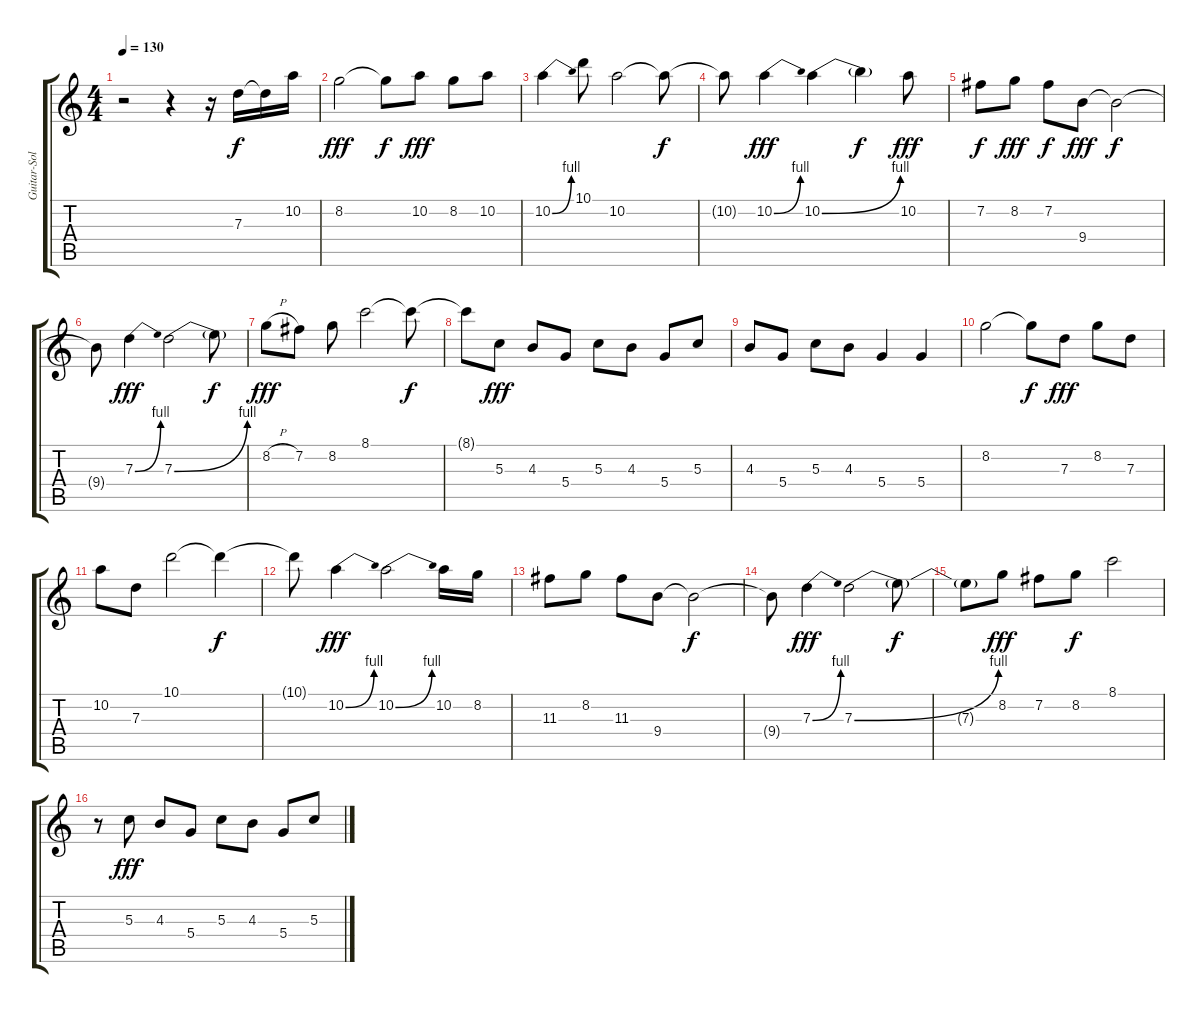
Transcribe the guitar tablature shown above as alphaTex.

\track ("Guitar-Solo" "Guitar-Sol") {instrument overdrivenguitar}
\staff {score tabs}
\tuning (E4 B3 G3 D3 A2 E2) {hide}
\ts (4 4)
\tempo 130
\clef g2
\ks c
r.2{txt "" dy f instrument overdrivenguitar} r.4 r.16 7.3.16 7.3{t}.16 10.2.16 |
8.2.2{dy fff} 8.2{t}.8{dy f} 10.2.8{dy fff} 8.2.8 10.2.8 |
10.2{be (bend 0 0 60 4)}.4 10.1.8 10.2.2 10.2{t}.8{dy f} |
10.2{t}.8 10.2{be (bend 0 0 60 4)}.4{dy fff} 10.2{be (bend 0 0 60 4)}.4 10.2{t}.4{dy f} 10.2.8{dy fff} |
7.2.8{dy f} 8.2.8{dy fff} 7.2.8{dy f} 9.4.8{dy fff} 9.4{t}.2{dy f} |
9.4{t}.8 7.3{be (bend 0 0 60 4)}.4{dy fff} 7.3{be (bend 0 0 60 4)}.2 7.3{t}.8{dy f} |
8.2{h}.8{dy fff} 7.2.8 8.2.8 8.1.2 8.1{t}.8{dy f} |
8.1{t}.8 5.3.8{dy fff} 4.3.8 5.4.8 5.3.8 4.3.8 5.4.8 5.3.8 |
4.3.8 5.4.8 5.3.8 4.3.8 5.4.4 5.4.4 |
8.2.2 8.2{t}.8{dy f} 7.3.8{dy fff} 8.2.8 7.3.8 |
10.2.8 7.3.8 10.1.2 10.1{t}.4{dy f} |
10.1{t}.8 10.2{be (bend 0 0 60 4)}.4{dy fff} 10.2{be (bend 0 0 60 4)}.2 10.2.16 8.2.16 |
11.3.8 8.2.8 11.3.8 9.4.8 9.4{t}.2{dy f} |
9.4{t}.8 7.3{be (bend 0 0 60 4)}.4{dy fff} 7.3{be (bend 0 0 60 4)}.2 7.3{t}.8{dy f} |
7.3{t}.8 8.2.8{dy fff} 7.2.8 8.2.8{dy f} 8.1.2 |
r.8 5.3.8{dy fff} 4.3.8 5.4.8 5.3.8 4.3.8 5.4.8 5.3.8
